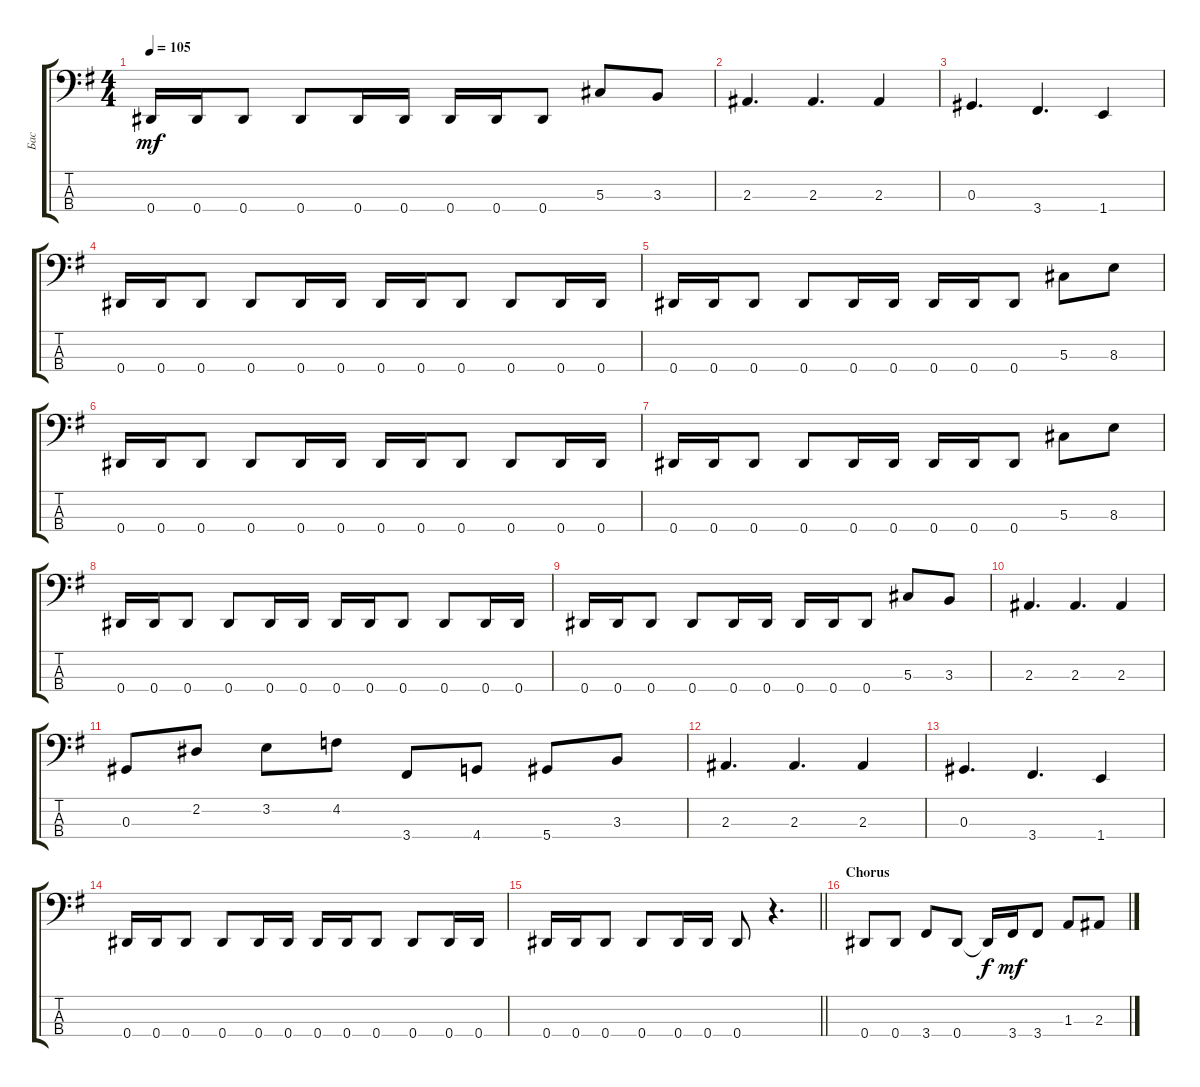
\track ("Бас" "Бас") {instrument electricbassfinger}
\staff {score tabs}
\tuning (Gb2 Db2 Ab1 Eb1) {hide}
\ts (4 4)
\tempo 105
\clef f4
\ks eminor
0.4.16{dy mf} 0.4.16 0.4.8 0.4.8 0.4.16 0.4.16 0.4.16 0.4.16 0.4.8 5.3.8 3.3.8 |
2.3.4{d} 2.3.4{d} 2.3.4 |
0.3.4{d} 3.4.4{d} 1.4.4 |
0.4.16 0.4.16 0.4.8 0.4.8 0.4.16 0.4.16 0.4.16 0.4.16 0.4.8 0.4.8 0.4.16 0.4.16 |
0.4.16 0.4.16 0.4.8 0.4.8 0.4.16 0.4.16 0.4.16 0.4.16 0.4.8 5.3.8 8.3.8 |
0.4.16 0.4.16 0.4.8 0.4.8 0.4.16 0.4.16 0.4.16 0.4.16 0.4.8 0.4.8 0.4.16 0.4.16 |
0.4.16 0.4.16 0.4.8 0.4.8 0.4.16 0.4.16 0.4.16 0.4.16 0.4.8 5.3.8 8.3.8 |
0.4.16 0.4.16 0.4.8 0.4.8 0.4.16 0.4.16 0.4.16 0.4.16 0.4.8 0.4.8 0.4.16 0.4.16 |
0.4.16 0.4.16 0.4.8 0.4.8 0.4.16 0.4.16 0.4.16 0.4.16 0.4.8 5.3.8 3.3.8 |
2.3.4{d} 2.3.4{d} 2.3.4 |
0.3.8 2.2.8 3.2.8 4.2.8 3.4.8 4.4.8 5.4.8 3.3.8 |
2.3.4{d} 2.3.4{d} 2.3.4 |
0.3.4{d} 3.4.4{d} 1.4.4 |
0.4.16 0.4.16 0.4.8 0.4.8 0.4.16 0.4.16 0.4.16 0.4.16 0.4.8 0.4.8 0.4.16 0.4.16 |
\barLineRight lightlight
0.4.16 0.4.16 0.4.8 0.4.8 0.4.16 0.4.16 0.4.8 r.4{d} |
\section ("" "Chorus")
0.4.8 0.4.8 3.4.8 0.4.8 0.4{t}.16{dy f} 3.4.16{dy mf} 3.4.8 1.3.8 2.3.8
